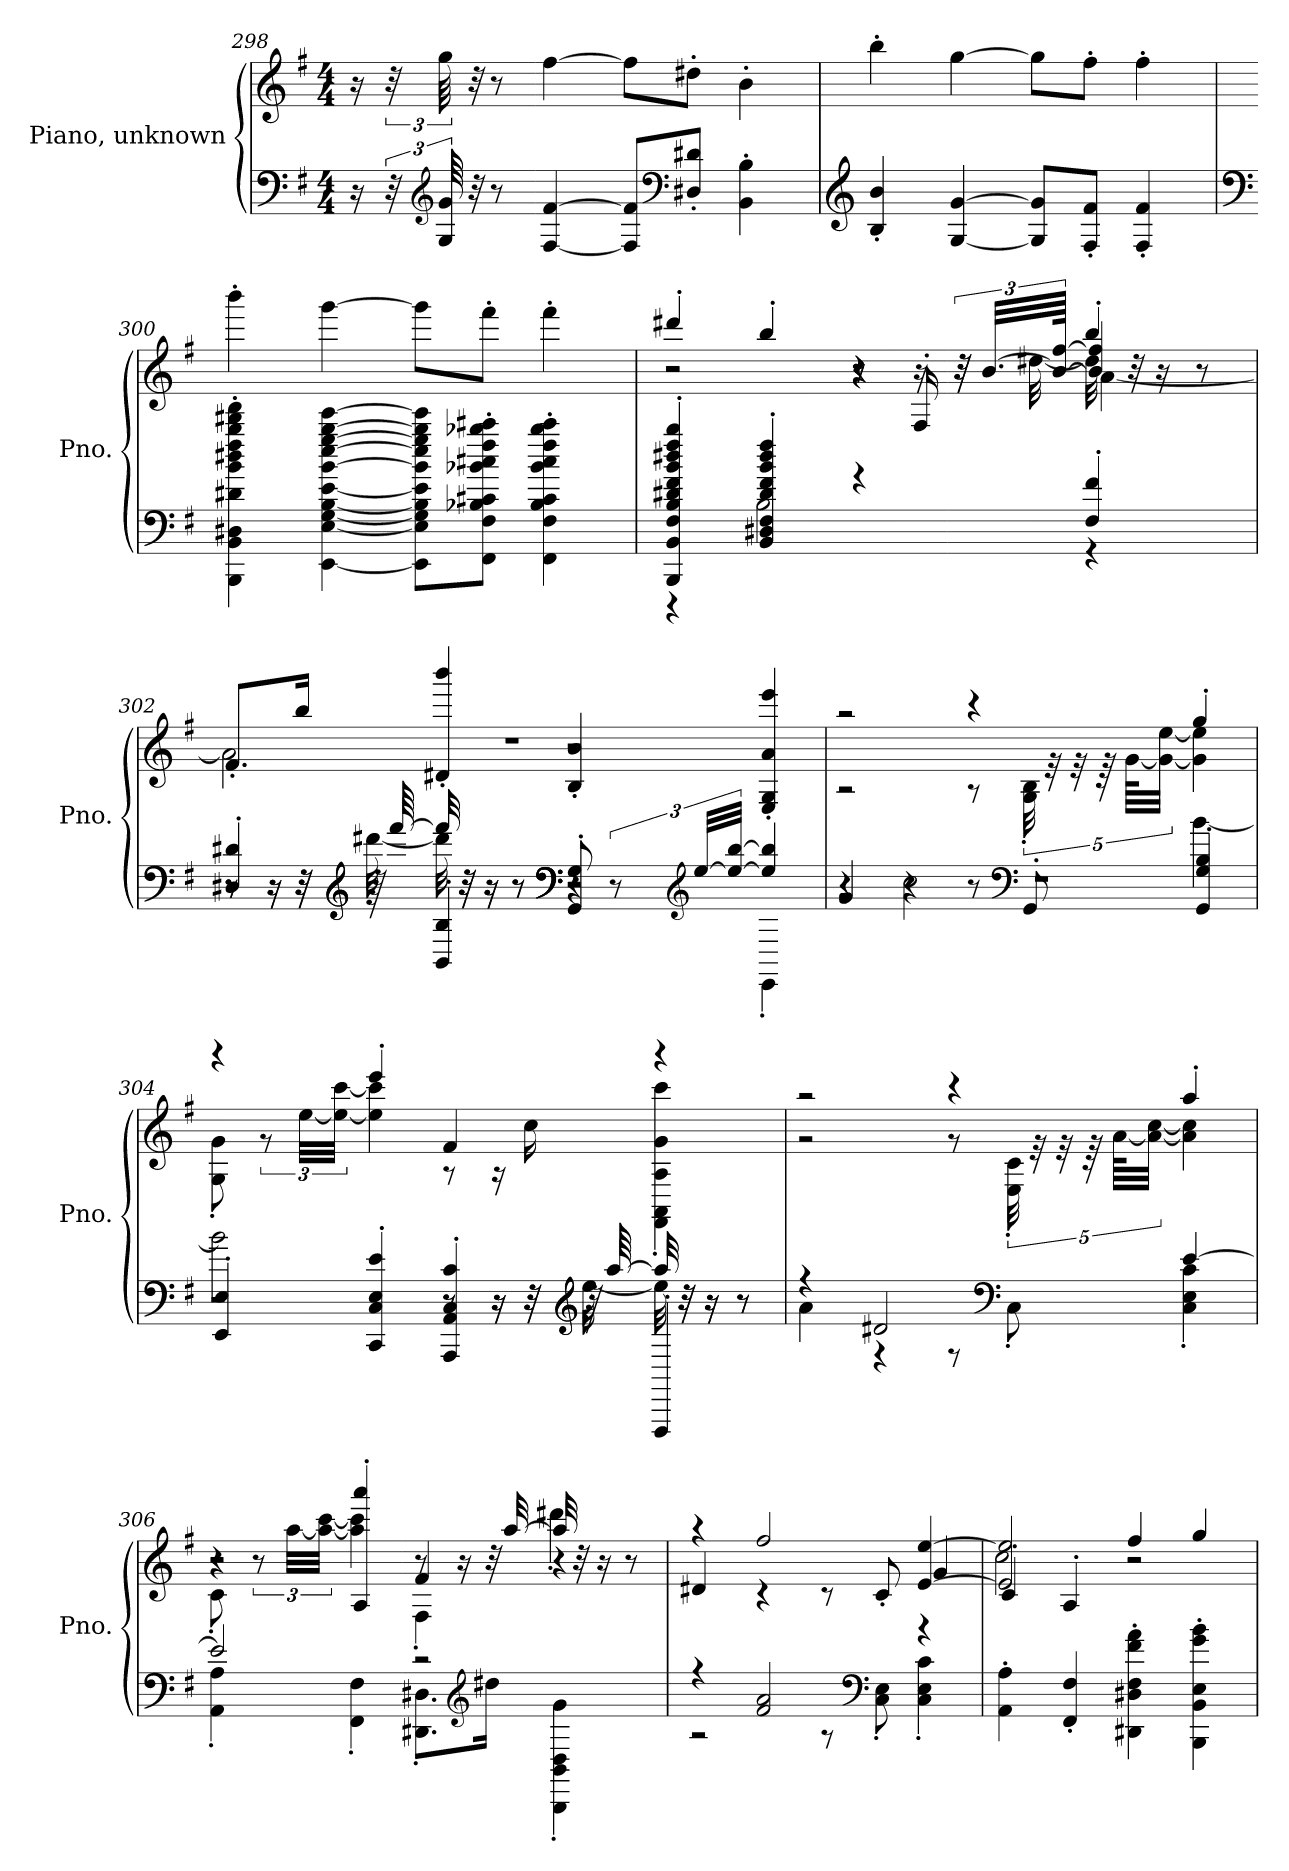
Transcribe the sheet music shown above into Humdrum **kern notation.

**kern	**kern
*part1	*part1
*staff2	*staff1
*I"Piano, unknown	*
*I'Pno.	*
*clefF4	*clefG2
*k[f#]	*k[f#]
*M4/4	*M4/4
=298	=298
16r	16r
48r	48r
*clefG2	*
96G/ 96g/	96gg\
32r	32r
8r	8r
[4F#/ [4f#/	[4ff#\
8F#/] 8f#/]L	8ff#\L]
*clefF4	*
8D#X/' 8d#X/'J	8dd#X'\J
4BB\' 4B\'	4b'\
=299	=299
*clefG2	*
4B/' 4b/'	4bb'\
[4G/ [4g/	[4gg\
8G/] 8g/]L	8gg\L]
8F#/' 8f#/'J	8ff#'\J
4F#/' 4f#/'	4ff#'\
!!LO:LB:g=z
=300	=300
*clefF4	*
4BBB\' 4BB\' 4D#X\' 4d#X\' 4b\' 4dd#X\' 4ff#\' 4bb\' 4ddd#X\' 4fff#\'	4bbb'\
[4EE\ [4E\ [4G\ [4B\ [4e\ [4b\ [4ee\ [4gg\ [4bb\ [4eee\	[4ggg\
8EE\] 8E\] 8G\] 8B\] 8e\] 8b\] 8ee\] 8gg\] 8bb\] 8eee\]L	8ggg\L]
8FF#\' 8F#\' 8B-X\' 8c#X\' 8b-X\' 8cc#X\' 8ff#\' 8bb-X\' 8ccc#X\'J	8fff#'\J
4FF#\' 4F#\' 4B-\' 4c#\' 4b-\' 4cc#\' 4ff#\' 4bb-\' 4ccc#\'	4fff#'\
=301	=301
*^	*^
*	*	*	*^
*	*	*	*	*^
4BBB/' 4BB/' 4F#/' 4B/' 4d#X/' 4f#/' 4b/' 4dd#X/' 4ff#/' 4bb/'	4r	2r	2r	4ddd#X'/	2r
4BB/' 4D#X/' 4F#/' 4d#/' 4f#/' 4b/' 4dd#/' 4ff#/'	2B\	.	.	4bb'/	.
4r	.	4r	8r	8r	4r
.	.	.	16r	16F#'/	.
.	.	.	32r	48r	.
.	.	.	.	[48.b/LLL	.
.	.	.	[32dd#X\	.	.
.	.	.	.	96b/_ [96ff#/JJJk	.
4F#/' 4f#/'	4r	4bb'/	32dd#\]	4b/] 4ff#/]	[4a\
.	.	.	32r	.	.
.	.	.	16r	.	.
.	.	.	8r	.	.
*	*	*	*	*v	*v
!!LO:PB:g=z
=302	=302	=302	=302	=302
*	*^	*	*	*
8r	8r	4D#X/' 4d#X/'	1r	8.f#'/L	2a\]
16r	16r	.	.	.	.
32r	32r	.	.	16bb/Jk	.
*clefG2	*	*	*	*	*
64r	[32ddd#X\	.	.	.	.
[64fff#/	.	.	.	.	.
32fff#/]	32ddd#\]	4BB/' 4B/'	.	4d#X/' 4bbb/'	.
32r	32r	.	.	.	.
16r	16r	.	.	.	.
8r	8r	.	.	.	.
*clefF4	*	*	*	*	*
2r	4r	8GG/' 8G/'	.	4B/' 4b/'	2r
.	.	12r	.	.	.
*clefG2	*	*	*	*	*
.	.	[48ee/LLL	.	.	.
.	.	48ee/_ [48bb/JJJ	.	.	.
.	4EE'\	4ee/] 4bb/]	.	4E/' 4G/' 4a/' 4eee/'	.
*	*	*	*	*v	*v
=303	=303	=303	=303	=303
1r	4r	4g/	2r	2r
.	2cc\	4r	.	.
.	.	8r	4r	8r
*clefF4	*	*	*	*
.	.	8GG'/	.	40G\' 40B\'
.	.	.	.	40r
.	.	.	.	40r
.	.	.	.	80r
.	.	.	.	[80g\KLLL
.	.	.	.	40g\_ [40ee\JJJ
.	[4b\	4GG/' 4G/' 4B/'	4gg'/	4g\] 4ee\]
!!LO:LB:g=z	!!
=304	=304	=304	=304	=304
2r	2b\]	4EE/' 4E/'	4r	8G\' 8g\'
.	.	.	.	12r
.	.	.	.	[48ee\LLL
.	.	.	.	48ee\_ [48ccc\JJJ
.	.	4CC/' 4C/' 4E/' 4e/'	4eee'/	4ee\] 4ccc\]
8r	8r	4AAA/' 4AA/' 4C/' 4c/'	4f#/	8r
16r	16r	.	.	16r
32r	32r	.	.	16cc\
*clefG2	*	*	*	*
64r	[32ee\	.	.	.
[64aa/	.	.	.	.
32aa/]	32ee\]	4FFF#'/	4r	4FF#\' 4AA\' 4A\' 4g\' 4ccc\'
32r	32r	.	.	.
16r	16r	.	.	.
8r	8r	.	.	.
*	*v	*v	*	*
=305	=305	=305	=305
4r	4a\	2r	2r
2d#X/	4r	.	.
.	8r	4r	8r
*clefF4	*	*	*
.	8C'\	.	40E\' 40c\'
.	.	.	40r
.	.	.	40r
.	.	.	80r
.	.	.	[80a\KLLL
.	.	.	40a\_ [40cc\JJJ
[4e/	4C\' 4E\' 4c\'	4aa'/	4a\] 4cc\]
!!LO:LB:g=z
=306	=306	=306	=306
*	*	*	*^
2e/]	4AA\' 4A\'	2r	8c'\	4r
.	.	.	12r	.
.	.	.	[48aa\LLL	.
.	.	.	48aa\_ [48ccc\JJJ	.
.	4FF#\' 4F#\'	.	4aa\] 4ccc\]	4A/' 4aaa/'
2r	8.DD#X\' 8.D#X\'L	8r	4F#'\	4f#/
.	.	16r	.	.
*clefG2	*	*	*	*
.	16dd#X\Jk	32r	.	.
.	.	[32aa/	.	.
.	4BBB\' 4BB\' 4D#\' 4g\'	32aa/]	4ddd#X'\	4r
.	.	32r	.	.
.	.	16r	.	.
.	.	8r	.	.
*	*	*	*v	*v
=307	=307	=307	=307
4r	2r	4r	4d#X/
2f#/ 2a/	.	2ff#/	4r
.	8r	.	8r
*clefF4	*	*	*
.	8C\' 8E\'	.	8c'/
4r	4C\' 4E\' 4c\'	[4e/ [4ee/	4g/
*v	*v	*	*
=308	=308	=308
*	*	*^
4AA\' 4A\'	2e/] 2ee/]	2cc\	4c'/
4FF#/' 4F#/'	.	.	4A'/
4DD#X\' 4D#X\' 4F#\' 4f#\' 4a\'	2r	2r	4ff#/
4BBB\' 4BB\' 4E\' 4g\' 4b\'	.	.	4gg/
*	*v	*v	*v
=	=
*-	*-
